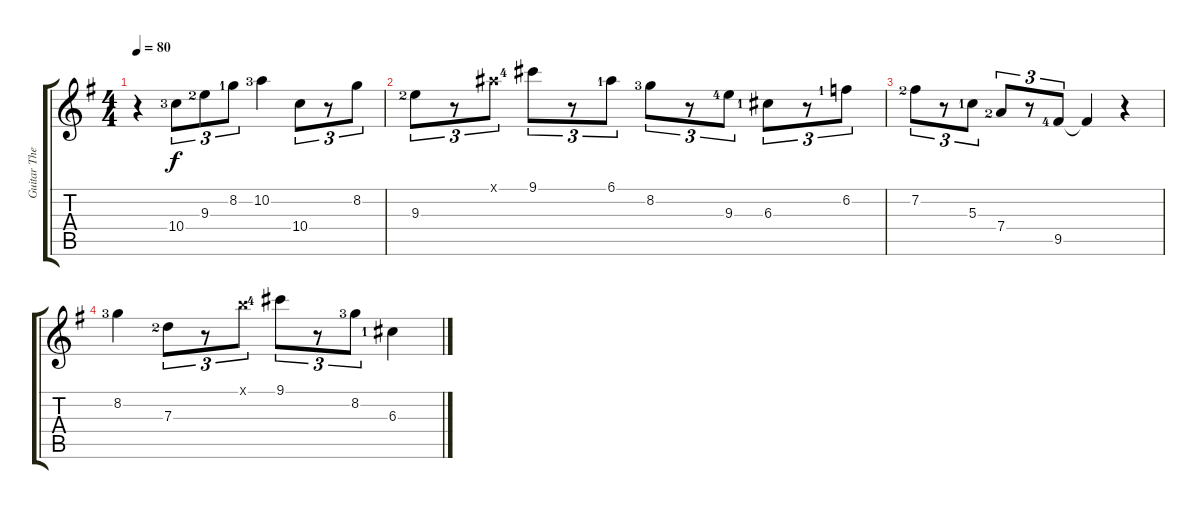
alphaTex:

\track ("Guitar Theme" "Guitar The") {instrument electricguitarjazz}
\staff {score tabs}
\tuning (E4 B3 G3 D3 A2 E2) {hide}
\ts (4 4)
\tempo 80
\clef g2
\ks g
r.4{dy f instrument electricguitarjazz} 10.4{lf 4}.8{tu (3 2)} 9.3{lf 3}.8{tu (3 2)} 8.2{lf 2}.8{tu (3 2)} 10.2{lf 4}.4 10.4.8{tu (3 2)} r.8{tu (3 2)} 8.2.8{tu (3 2)} |
9.3{lf 3}.8{tu (3 2)} r.8{tu (3 2)} 6.1{x}.8{tu (3 2)} 9.1{lf 5}.8{tu (3 2)} r.8{tu (3 2)} 6.1{lf 2}.8{tu (3 2)} 8.2{lf 4}.8{tu (3 2)} r.8{tu (3 2)} 9.3{lf 5}.8{tu (3 2)} 6.3{lf 2}.8{tu (3 2)} r.8{tu (3 2)} 6.2{lf 2}.8{tu (3 2)} |
7.2{lf 3}.8{tu (3 2)} r.8{tu (3 2)} 5.3{lf 2}.8{tu (3 2)} 7.4{lf 3}.8{tu (3 2)} r.8{tu (3 2)} 9.5{lf 5}.8{tu (3 2)} 9.5{t}.4 r.4 |
8.2{lf 4}.4 7.3{lf 3}.8{tu (3 2)} r.8{tu (3 2)} 7.1{x}.8{tu (3 2)} 9.1{lf 5}.8{tu (3 2)} r.8{tu (3 2)} 8.2{lf 4}.8{tu (3 2)} 6.3{lf 2}.4
